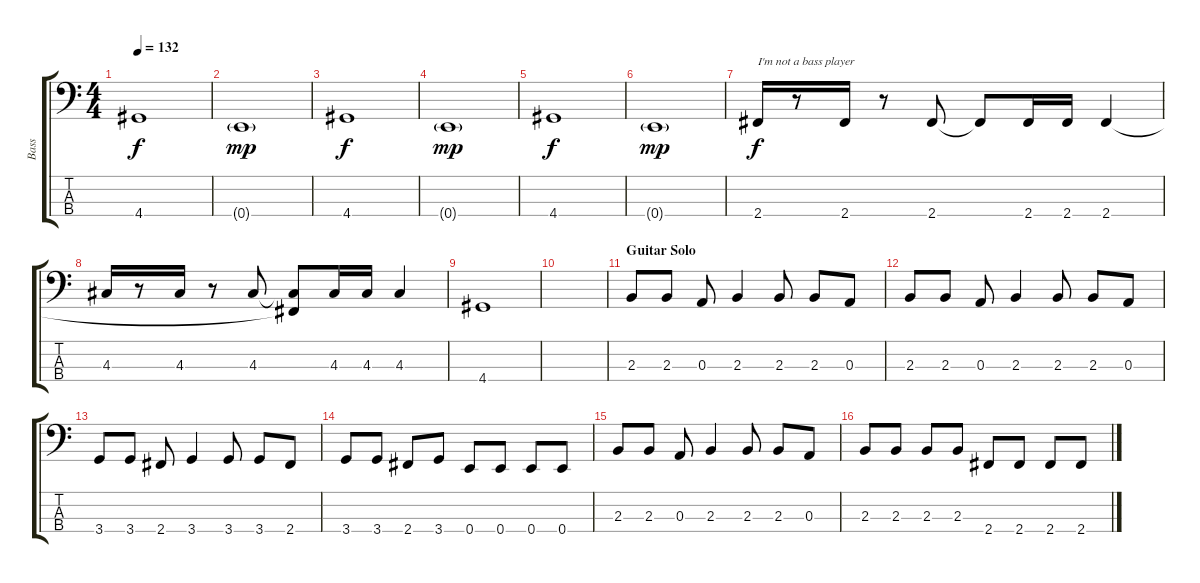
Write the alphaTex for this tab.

\track ("Bass" "Bass") {instrument electricbassfinger}
\staff {score tabs}
\tuning (G2 D2 A1 E1) {hide}
\ts (4 4)
\tempo 132
\clef f4
\ks c
4.4.1{dy f} |
0.4{g}.1{dy mp} |
4.4.1{dy f} |
0.4{g}.1{dy mp} |
4.4.1{dy f} |
0.4{g}.1{dy mp} |
2.4.16{txt "I'm not a bass player" dy f} r.8 2.4.16 r.8 2.4.8 2.4{t}.8 2.4.16 2.4.16 2.4.4 |
4.3.16 r.8 4.3.16 r.8 4.3.8 (4.3{t} 2.4{t}).8 4.3.16 4.3.16 4.3.4 |
4.4.1 |
|
\section ("" "Guitar Solo")
2.3.8 2.3.8 0.3.8 2.3.4 2.3.8 2.3.8 0.3.8 |
2.3.8 2.3.8 0.3.8 2.3.4 2.3.8 2.3.8 0.3.8 |
3.4.8 3.4.8 2.4.8 3.4.4 3.4.8 3.4.8 2.4.8 |
3.4.8 3.4.8 2.4.8 3.4.8 0.4.8 0.4.8 0.4.8 0.4.8 |
2.3.8 2.3.8 0.3.8 2.3.4 2.3.8 2.3.8 0.3.8 |
2.3.8 2.3.8 2.3.8 2.3.8 2.4.8 2.4.8 2.4.8 2.4.8
